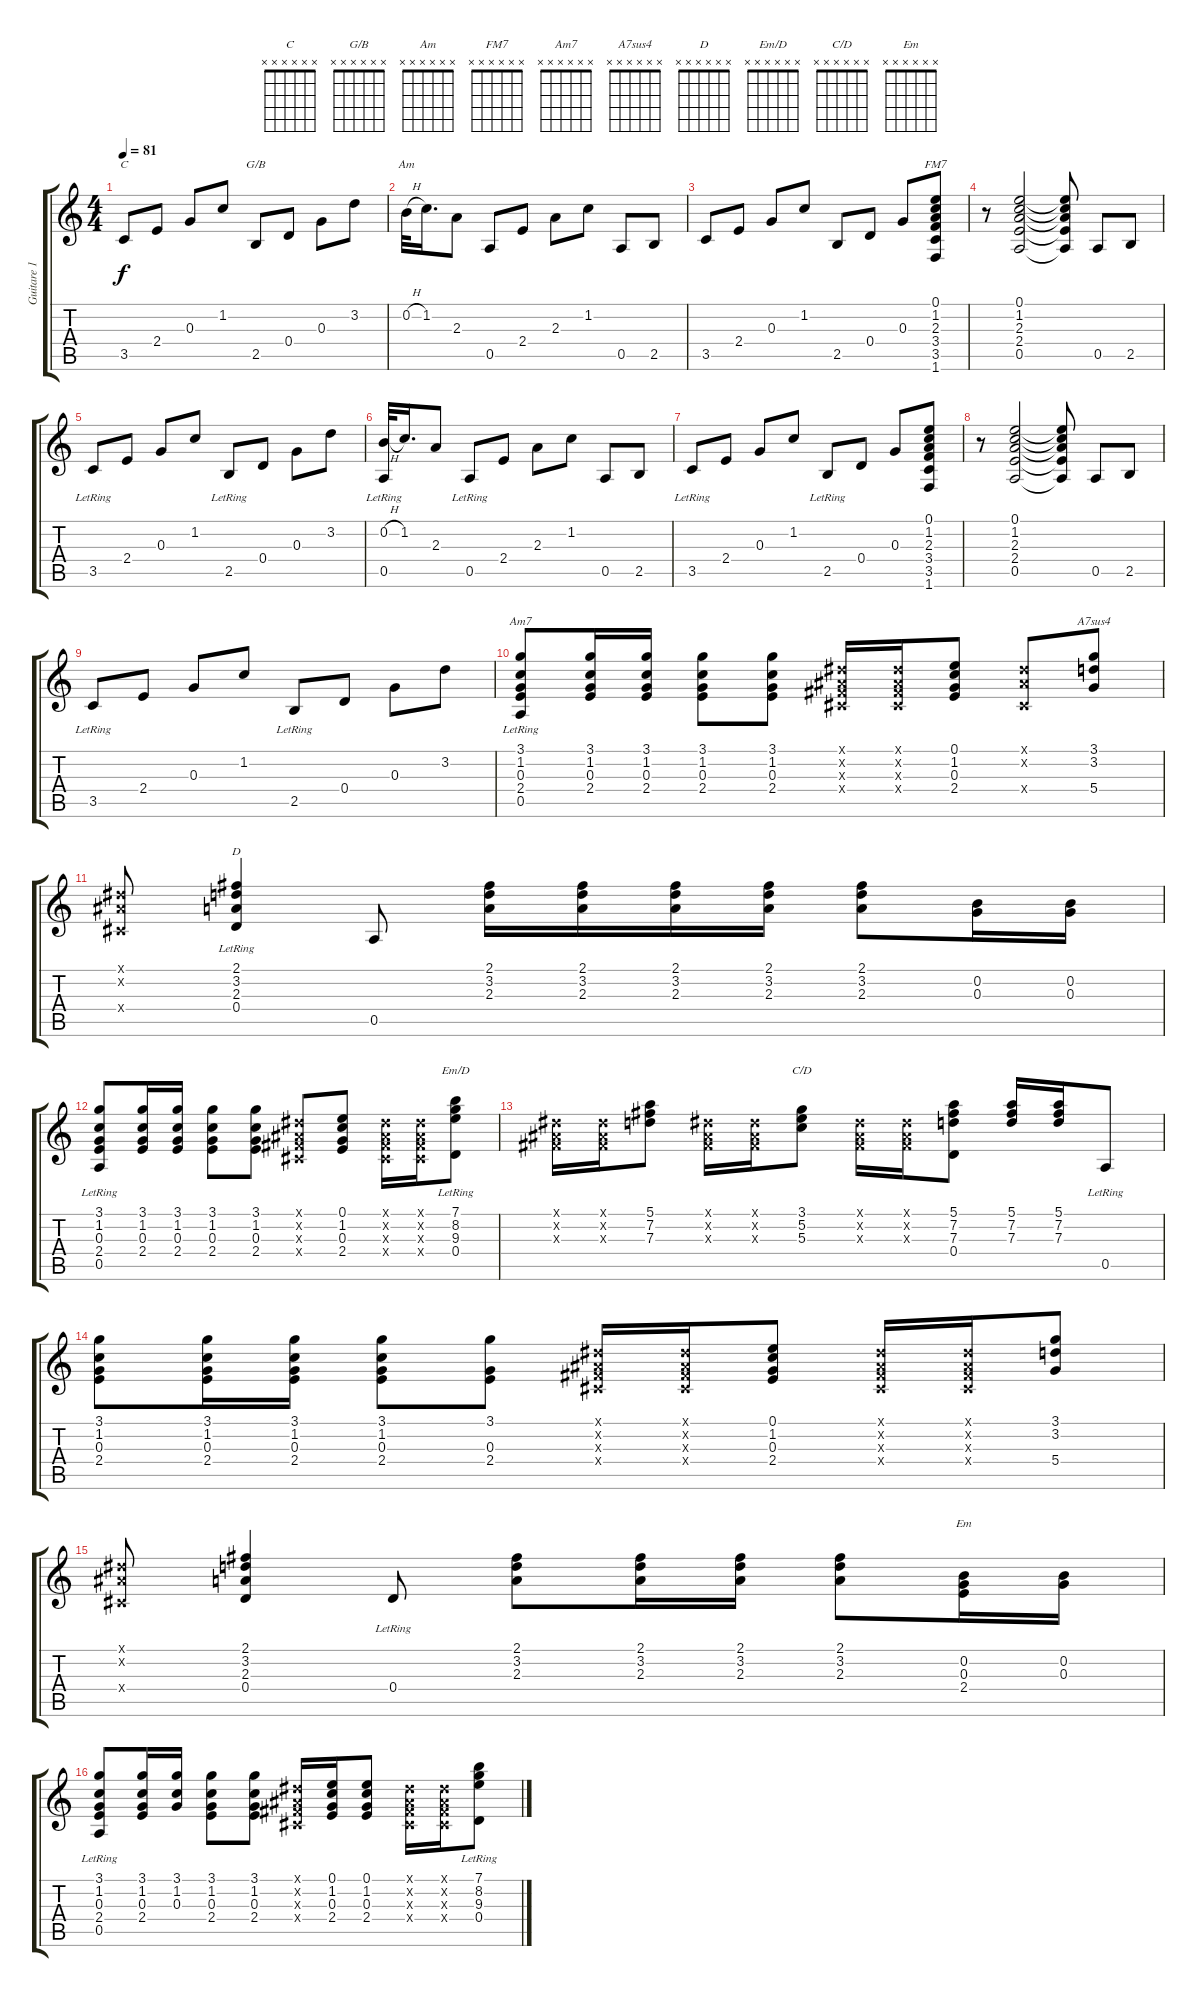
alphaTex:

\track ("Guitare 1" "Guitare 1") {instrument acousticguitarnylon}
\staff {score tabs}
\tuning (E4 B3 G3 D3 A2 E2) {hide}
\chord ("C" x x x x x x)
\chord ("G/B" x x x x x x)
\chord ("Am" x x x x x x)
\chord ("FM7" x x x x x x)
\chord ("Am7" x x x x x x)
\chord ("A7sus4" x x x x x x)
\chord ("D" x x x x x x)
\chord ("Em/D" x x x x x x)
\chord ("C/D" x x x x x x)
\chord ("Em" x x x x x x)
\ts (4 4)
\tempo 81
\clef g2
\ks c
3.5.8{ch "C" dy f} 2.4.8 0.3.8 1.2.8 2.5.8{ch "G/B"} 0.4.8 0.3.8 3.2.8 |
0.2{h}.32{ch "Am"} 1.2.16{d} 2.3.8 0.5.8 2.4.8 2.3.8 1.2.8 0.5.8 2.5.8 |
3.5.8 2.4.8 0.3.8 1.2.8 2.5.8 0.4.8 0.3.8 (0.1 1.2 2.3 3.4 3.5 1.6).8{ch "FM7"} |
r.8 (0.1 1.2 2.3 2.4 0.5).2 (0.1{t} 1.2{t} 2.3{t} 2.4{t} 0.5{t}).8 0.5.8 2.5.8 |
3.5{lr}.8 2.4.8 0.3.8 1.2.8 2.5{lr}.8 0.4.8 0.3.8 3.2.8 |
(0.2{h} 0.5{lr}).32 1.2.16{d} 2.3.8 0.5{lr}.8 2.4.8 2.3.8 1.2.8 0.5.8 2.5.8 |
3.5{lr}.8 2.4.8 0.3.8 1.2.8 2.5{lr}.8 0.4.8 0.3.8 (0.1 1.2 2.3 3.4 3.5 1.6).8 |
r.8 (0.1 1.2 2.3 2.4 0.5).2 (0.1{t} 1.2{t} 2.3{t} 2.4{t} 0.5{t}).8 0.5.8 2.5.8 |
3.5{lr}.8 2.4.8 0.3.8 1.2.8 2.5{lr}.8 0.4.8 0.3.8 3.2.8 |
(3.1 1.2 0.3 2.4 0.5{lr}).8{ch "Am7"} (3.1 1.2 0.3 2.4).16 (3.1 1.2 0.3 2.4).16 (3.1 1.2 0.3 2.4).8 (3.1 1.2 0.3 2.4).8 (-1.1{x} -1.2{x} -1.3{x} -1.4{x}).16 (-1.1{x} -1.2{x} -1.3{x} -1.4{x}).16 (0.1 1.2 0.3 2.4).8 (-1.1{x} -1.2{x} -1.4{x}).8 (3.1 3.2 5.4).8{ch "A7sus4"} |
(-1.1{x} -1.2{x} -1.4{x}).8 (2.1 3.2 2.3 0.4{lr}).4{ch "D"} 0.5.8 (2.1 3.2 2.3).16 (2.1 3.2 2.3).16 (2.1 3.2 2.3).16 (2.1 3.2 2.3).16 (2.1 3.2 2.3).8 (0.2 0.3).16 (0.2 0.3).16 |
(3.1 1.2 0.3 2.4 0.5{lr}).8 (3.1 1.2 0.3 2.4).16 (3.1 1.2 0.3 2.4).16 (3.1 1.2 0.3 2.4).8 (3.1 1.2 0.3 2.4).8 (-1.1{x} -1.2{x} -1.3{x} -1.4{x}).8 (0.1 1.2 0.3 2.4).8 (-1.1{x} -1.2{x} -1.3{x} -1.4{x}).16 (-1.1{x} -1.2{x} -1.3{x} -1.4{x}).16 (7.1 8.2 9.3 0.4{lr}).8{ch "Em/D"} |
(-1.1{x} -1.2{x} -1.3{x}).16 (-1.1{x} -1.2{x} -1.3{x}).16 (5.1 7.2 7.3).8 (-1.1{x} -1.2{x} -1.3{x}).16 (-1.1{x} -1.2{x} -1.3{x}).16 (3.1 5.2 5.3).8{ch "C/D"} (-1.1{x} -1.2{x} -1.3{x}).16 (-1.1{x} -1.2{x} -1.3{x}).16 (5.1 7.2 7.3 0.4).8 (5.1 7.2 7.3).16 (5.1 7.2 7.3).16 0.5{lr}.8 |
(3.1 1.2 0.3 2.4).8 (3.1 1.2 0.3 2.4).16 (3.1 1.2 0.3 2.4).16 (3.1 1.2 0.3 2.4).8 (3.1 0.3 2.4).8 (-1.1{x} -1.2{x} -1.3{x} -1.4{x}).16 (-1.1{x} -1.2{x} -1.3{x} -1.4{x}).16 (0.1 1.2 0.3 2.4).8 (-1.1{x} -1.2{x} -1.3{x} -1.4{x}).16 (-1.1{x} -1.2{x} -1.3{x} -1.4{x}).16 (3.1 3.2 5.4).8 |
(-1.1{x} -1.2{x} -1.4{x}).8 (2.1 3.2 2.3 0.4).4 0.4{lr}.8 (2.1 3.2 2.3).8 (2.1 3.2 2.3).16 (2.1 3.2 2.3).16 (2.1 3.2 2.3).8 (0.2 0.3 2.4).16{ch "Em"} (0.2 0.3).16 |
(3.1 1.2 0.3 2.4 0.5{lr}).8 (3.1 1.2 0.3 2.4).16 (3.1 1.2 0.3).16 (3.1 1.2 0.3 2.4).8 (3.1 1.2 0.3 2.4).8 (-1.1{x} -1.2{x} -1.3{x} -1.4{x}).16 (0.1 1.2 0.3 2.4).16 (0.1 1.2 0.3 2.4).8 (-1.1{x} -1.2{x} -1.3{x} -1.4{x}).16 (-1.1{x} -1.2{x} -1.3{x} -1.4{x}).16 (7.1 8.2 9.3 0.4{lr}).8
